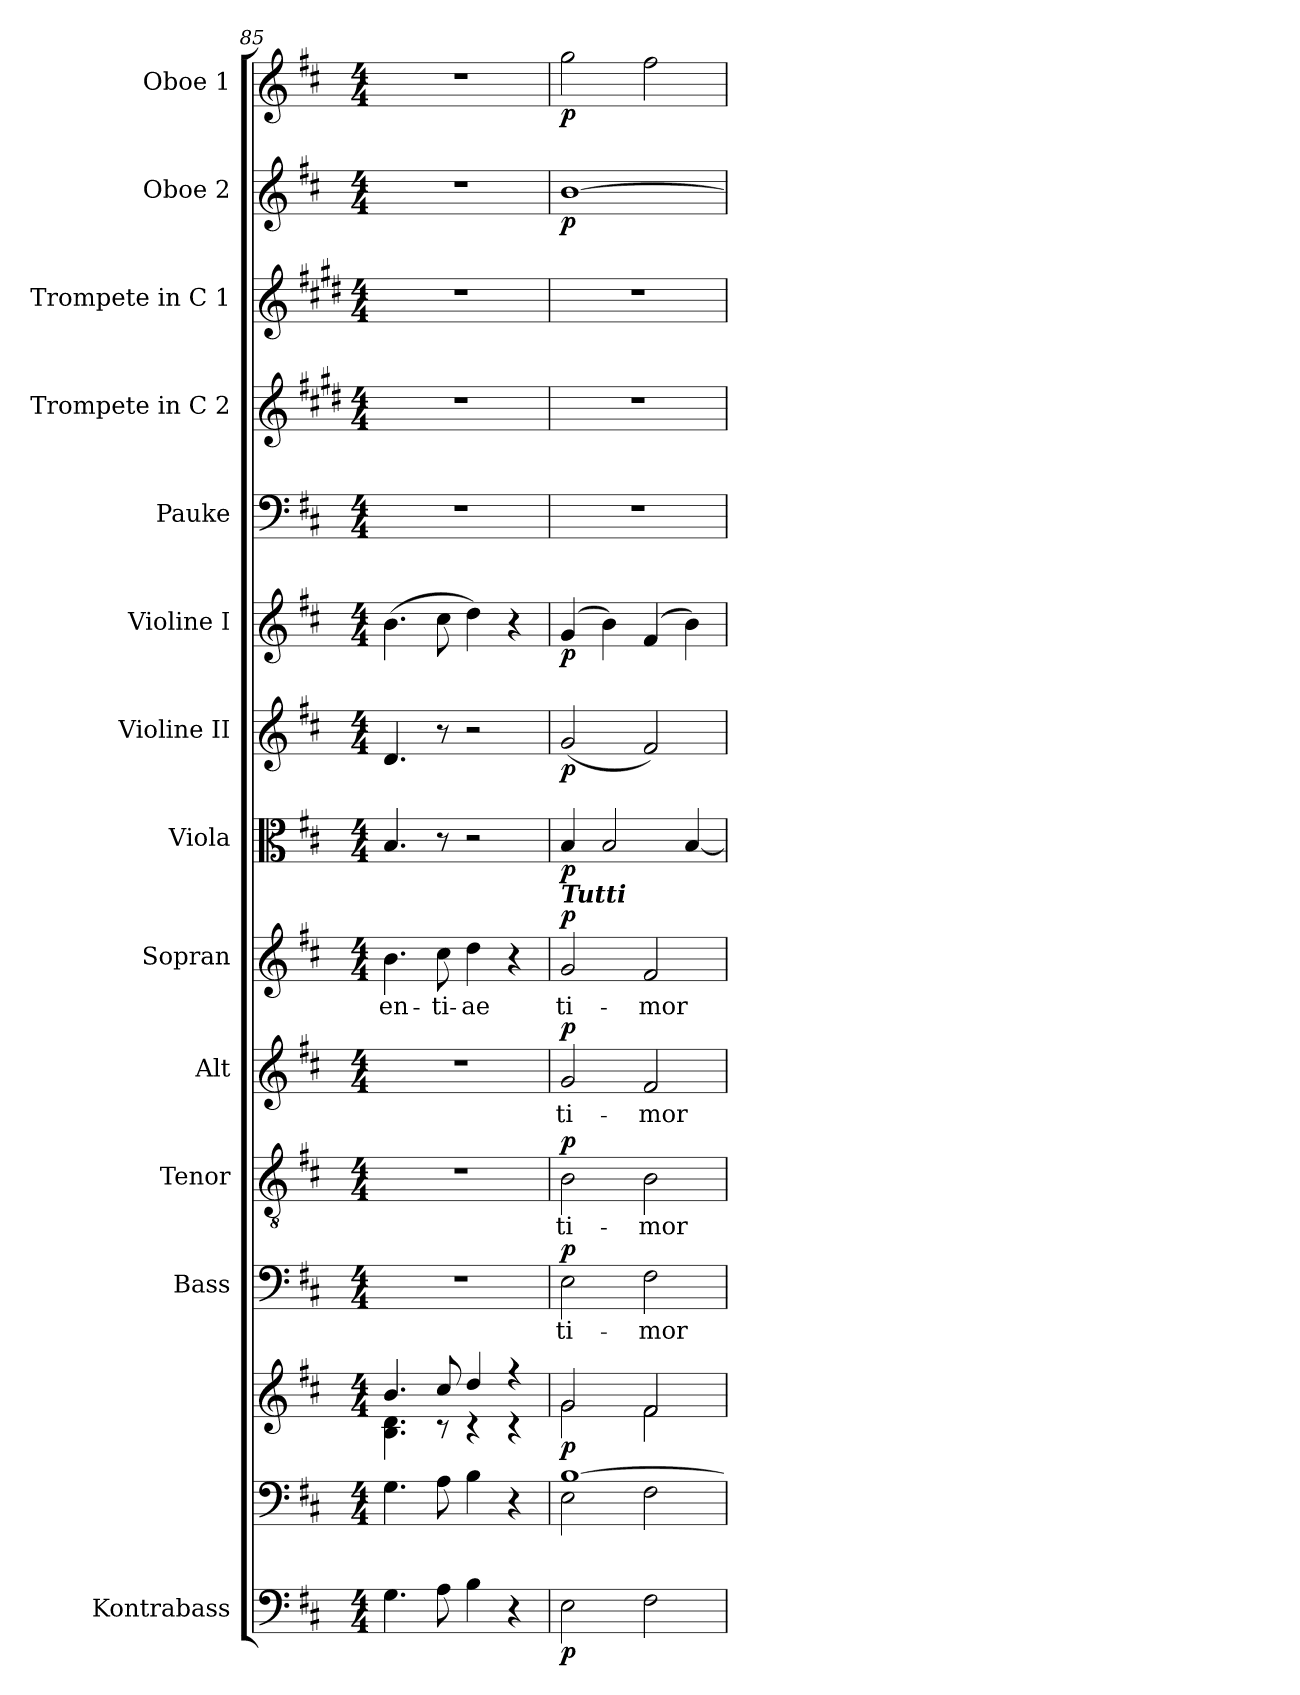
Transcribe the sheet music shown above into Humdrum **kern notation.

**kern	**dynam	**kern	**kern	**dynam	**kern	**text	**dynam	**kern	**text	**dynam	**kern	**text	**dynam	**kern	**text	**dynam	**kern	**dynam	**kern	**dynam	**kern	**dynam	**kern	**kern	**kern	**kern	**dynam	**kern	**dynam
*part14	*part14	*part13	*part13	*part13	*part12	*part12	*part12	*part11	*part11	*part11	*part10	*part10	*part10	*part9	*part9	*part9	*part8	*part8	*part7	*part7	*part6	*part6	*part5	*part4	*part3	*part2	*part2	*part1	*part1
*staff15	*staff15	*staff14	*staff13	*staff13/14	*staff12	*staff12	*staff12	*staff11	*staff11	*staff11	*staff10	*staff10	*staff10	*staff9	*staff9	*staff9	*staff8	*staff8	*staff7	*staff7	*staff6	*staff6	*staff5	*staff4	*staff3	*staff2	*staff2	*staff1	*staff1
*I"Kontrabass	*	*	*	*	*I"Bass	*	*	*I"Tenor	*	*	*I"Alt	*	*	*I"Sopran	*	*	*I"Viola	*	*I"Violine II	*	*I"Violine I	*	*I"Pauke	*I"Trompete in C 2	*I"Trompete in C 1	*I"Oboe 2	*	*I"Oboe 1	*
*I'Kb.	*	*	*	*	*I'B	*	*	*I'T	*	*	*I'A	*	*	*I'S	*	*	*I'Vla.	*	*I'Vl. II	*	*I'Vl. I	*	*I'Pk.	*	*	*I'Ob. 2	*	*I'Ob. 1	*
*clefF4	*	*clefF4	*clefG2	*	*clefF4	*	*	*clefGv2	*	*	*clefG2	*	*	*clefG2	*	*	*clefC3	*	*clefG2	*	*clefG2	*	*clefF4	*clefG2	*clefG2	*clefG2	*	*clefG2	*
*ITrd7c12	*	*	*	*	*	*	*	*	*	*	*	*	*	*	*	*	*	*	*	*	*	*	*	*ITrd1c2	*ITrd1c2	*	*	*	*
*k[f#c#]	*	*k[f#c#]	*k[f#c#]	*	*k[f#c#]	*	*	*k[f#c#]	*	*	*k[f#c#]	*	*	*k[f#c#]	*	*	*k[f#c#]	*	*k[f#c#]	*	*k[f#c#]	*	*k[f#c#]	*k[f#c#]	*k[f#c#]	*k[f#c#]	*	*k[f#c#]	*
*D:	*	*D:	*D:	*	*D:	*	*	*D:	*	*	*D:	*	*	*D:	*	*	*D:	*	*D:	*	*D:	*	*D:	*D:	*D:	*D:	*	*D:	*
*M4/4	*	*M4/4	*M4/4	*	*M4/4	*	*	*M4/4	*	*	*M4/4	*	*	*M4/4	*	*	*M4/4	*	*M4/4	*	*M4/4	*	*M4/4	*M4/4	*M4/4	*M4/4	*	*M4/4	*
=85	=85	=85	=85	=85	=85	=85	=85	=85	=85	=85	=85	=85	=85	=85	=85	=85	=85	=85	=85	=85	=85	=85	=85	=85	=85	=85	=85	=85	=85
*	*	*	*^	*	*	*	*	*	*	*	*	*	*	*	*	*	*	*	*	*	*	*	*	*	*	*	*	*	*
!	!	!	!	!	!	!	!	!	!	!	!	!	!	!	!	!LO:LY:b	!	!	!	!	!	!	!	!	!	!	!	!	!	!
4.GG\	.	4.G\	4.b/	4.B\ 4.d\	.	1r	.	.	1r	.	.	1r	.	.	4.b\	-en-	.	4.B/	.	4.d/	.	(>4.b\	.	1r	1r	1r	1r	.	1r	.
!	!	!	!	!	!	!	!	!	!	!	!	!	!	!	!	!LO:LY:b	!	!	!	!	!	!	!	!	!	!	!	!	!	!
8AA\	.	8A\	8cc#/	8rc	.	.	.	.	.	.	.	.	.	.	8cc#\	-ti-	.	8r	.	8r	.	8cc#\	.	.	.	.	.	.	.	.
!	!	!	!	!	!	!	!	!	!	!	!	!	!	!	!	!LO:LY:b	!	!	!	!	!	!	!	!	!	!	!	!	!	!
4BB\	.	4B\	4dd/	4rc	.	.	.	.	.	.	.	.	.	.	4dd\	-ae	.	2r	.	2r	.	4dd\)	.	.	.	.	.	.	.	.
4r	.	4r	4ree	4rc	.	.	.	.	.	.	.	.	.	.	4r	.	.	.	.	.	.	4r	.	.	.	.	.	.	.	.
=86	=86	=86	=86	=86	=86	=86	=86	=86	=86	=86	=86	=86	=86	=86	=86	=86	=86	=86	=86	=86	=86	=86	=86	=86	=86	=86	=86	=86	=86	=86
*	*	*^	*	*	*	*	*	*	*	*	*	*	*	*	*	*	*	*	*	*	*	*	*	*	*	*	*	*	*	*
!	!	!	!	!	!	!	!	!	!	!	!	!	!	!	!	!LO:TX:a:Bi:t=Tutti	!	!	!	!	!	!	!	!	!	!	!	!	!	!	!
!	!LO:DY:b	!	!	!	!	!LO:DY:b	!	!LO:LY:b	!LO:DY:a	!	!LO:LY:b	!LO:DY:a	!	!LO:LY:b	!LO:DY:a	!	!LO:LY:b	!LO:DY:a	!	!LO:DY:b	!	!LO:DY:b	!	!LO:DY:b	!	!	!	!	!LO:DY:b	!	!LO:DY:b
2EE\	p	[>1B	2E\	2g/	2g\	p	2E\	ti-	p	2B\	ti-	p	2g/	ti-	p	2g/	ti-	p	4B/	p	(<2g/	p	(4g/	p	1r	1r	1r	[1b	p	2gg\	p
.	.	.	.	.	.	.	.	.	.	.	.	.	.	.	.	.	.	.	2B/	.	.	.	4b\)	.	.	.	.	.	.	.	.
!	!	!	!	!	!	!	!	!LO:LY:b	!	!	!LO:LY:b	!	!	!LO:LY:b	!	!	!LO:LY:b	!	!	!	!	!	!	!	!	!	!	!	!	!	!
2FF#\	.	.	2F#\	2f#/	2f#\	.	2F#\	-mor	.	2B\	-mor	.	2f#/	-mor	.	2f#/	-mor	.	.	.	2f#/)	.	(4f#/	.	.	.	.	.	.	2ff#\	.
.	.	.	.	.	.	.	.	.	.	.	.	.	.	.	.	.	.	.	[4B/	.	.	.	4b\)	.	.	.	.	.	.	.	.
*	*	*v	*v	*	*	*	*	*	*	*	*	*	*	*	*	*	*	*	*	*	*	*	*	*	*	*	*	*	*	*	*
*	*	*	*v	*v	*	*	*	*	*	*	*	*	*	*	*	*	*	*	*	*	*	*	*	*	*	*	*	*	*	*
=	=	=	=	=	=	=	=	=	=	=	=	=	=	=	=	=	=	=	=	=	=	=	=	=	=	=	=	=	=
*-	*-	*-	*-	*-	*-	*-	*-	*-	*-	*-	*-	*-	*-	*-	*-	*-	*-	*-	*-	*-	*-	*-	*-	*-	*-	*-	*-	*-	*-
